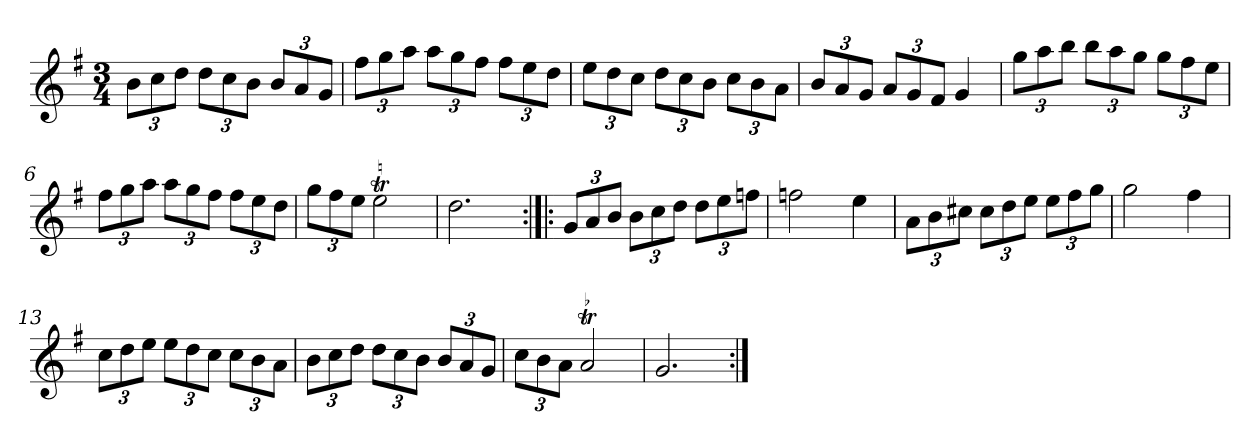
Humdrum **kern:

**kern
*part1
*staff1
*clefG2
*k[f#]
*G:
*M3/4
*MM120
=1
12b\L
12cc\
12dd\J
12dd\L
12cc\
12b\J
12b/L
12a/
12g/J
=2
12ff#\L
12gg\
12aa\J
12aa\L
12gg\
12ff#\J
12ff#\L
12ee\
12dd\J
=3
12ee\L
12dd\
12cc\J
12dd\L
12cc\
12b\J
12cc\L
12b\
12a\J
=4
12b/L
12a/
12g/J
12a/L
12g/
12f#/J
4g
=5
12gg\L
12aa\
12bb\J
12bb\L
12aa\
12gg\J
12gg\L
12ff#\
12ee\J
=6
12ff#\L
12gg\
12aa\J
12aa\L
12gg\
12ff#\J
12ff#\L
12ee\
12dd\J
=7
12gg\L
12ff#\
12ee\J
2eet
=8
2.dd
=9:|!|:
12g/L
12a/
12b/J
12b\L
12cc\
12dd\J
12dd\L
12ee\
12ffn\J
=10
2ffn
4ee
=11
12a\L
12b\
12cc#X\J
12cc#\L
12dd\
12ee\J
12ee\L
12ff#\
12gg\J
=12
2gg
4ff#
=13
12cc\L
12dd\
12ee\J
12ee\L
12dd\
12cc\J
12cc\L
12b\
12a\J
=14
12b\L
12cc\
12dd\J
12dd\L
12cc\
12b\J
12b/L
12a/
12g/J
=15
12cc\L
12b\
12a\J
!LO:TR:acc=-
2at
=16
2.g
=:|!
*-
